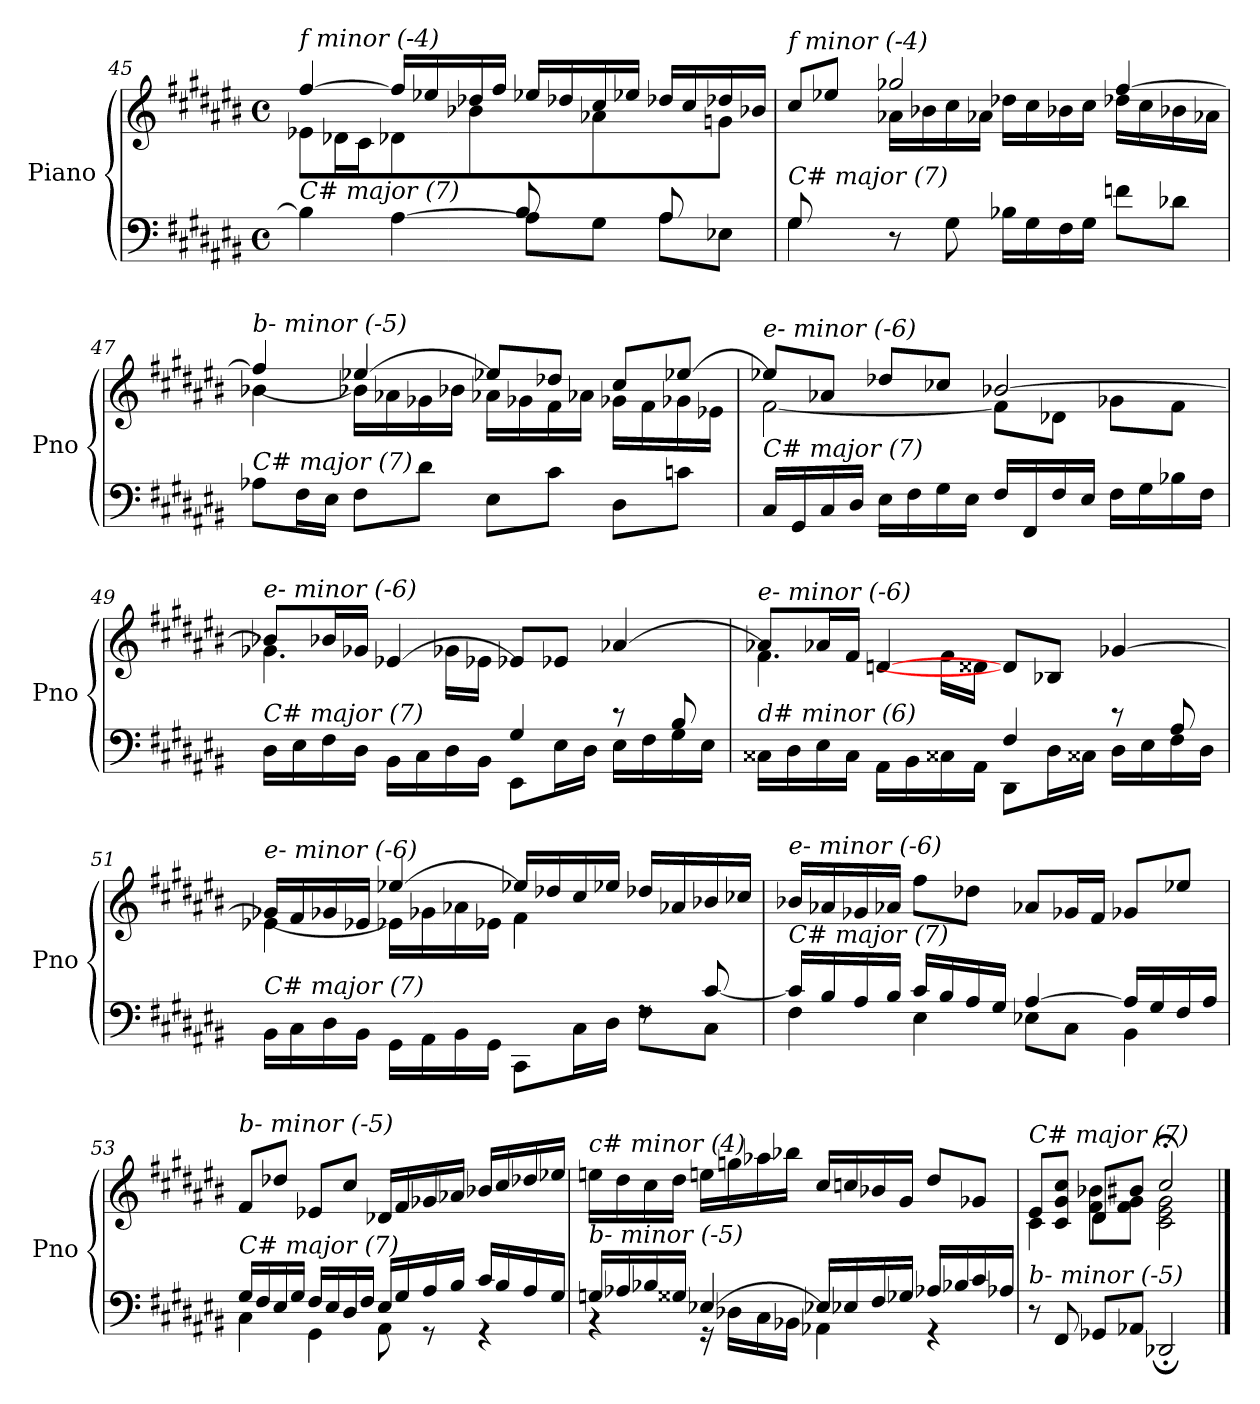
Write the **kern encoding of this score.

**kern	**kern
*part1	*part1
*staff2	*staff1
*I"Piano	*
*I'Pno	*
*clefF4	*clefG2
*k[f#c#g#d#a#e#b#]	*k[f#c#g#d#a#e#b#]
*M4/4	*M4/4
*met(c)	*met(c)
=45	=45
*^	*^
!	!	!LO:TX:i:t=f minor (-4)	!
!LO:TX:i:t=C# major (7)	!	!	!
4B#\]	2ryy	[4ff#i/	8e-Xi\L
.	.	.	16d-Xi\L
.	.	.	16c#i\JJ
[4A#\	.	16ff#i/LL]	8d-Xi\L
.	.	16ee-Xi/	.
.	.	16dd-Xi/	8b-Xi\J
.	.	16ff#i/JJ	.
8A#\L]	8B#/L	16ee-Xi/LL	8ryy
.	.	16dd-Xi/	.
8G#\J	8ryy	16cc#i/	8a-Xi\J
.	.	16ee-Xi/JJ	.
8A#\L	8A#/L	16dd-Xi/LL	8ryy
.	.	16cc#i/	.
8E-Xi\J	8ryy	16dd-Xi/	8gni\J
.	.	16b-Xi/JJ	.
!!LO:LB:g=z	!!
=46	=46	=46	=46
!	!	!LO:TX:i:t=f minor (-4)	!
!LO:TX:i:t=C# major (7)	!	!	!
8G#/L	4G#\	8cc#i/L	8ryy
2..ryy	.	8ee-Xi/J	16a-Xi\L
.	.	.	16gni\JJ
.	8r	2gg-Xi/	16a-Xi\LL
.	.	.	16b-Xi\
.	8G#\	.	16cc#i\
.	.	.	16a-Xi\JJ
.	16B-Xi\LL	.	16dd-Xi\LL
.	16G#\	.	16cc#i\
.	16F#\	.	16b-Xi\
.	16G#\JJ	.	16cc#i\JJ
.	8fni\L	[4ff#i/	16dd-Xi\LL
.	.	.	16cc#i\
.	8d-Xi\J	.	16b-Xi\
.	.	.	16a-Xi\JJ
*v	*v	*	*
=47	=47	=47
!	!LO:TX:i:t=b- minor (-5)	!
!LO:TX:i:t=C# major (7)	!	!
8A-Xi\L	4ff#i/]	[4b-Xi\
16F#\L	.	.
16E#\JJ	.	.
8F#\L	[4ee-Xi/	16b-Xi\LL]
.	.	16a-Xi\
8d#\J	.	16g-Xi\
.	.	16b-Xi\JJ
8E#\L	8ee-Xi/L]	16a-Xi\LL
.	.	16g-Xi\
8c#\J	8dd-Xi/J	16f#i\
.	.	16a-Xi\JJ
8D#\L	8cc#i/L	16g-Xi\LL
.	.	16f#i\
8cni\J	[8ee-Xi/J	16g-Xi\
.	.	16e-Xi\JJ
=48	=48	=48
!	!LO:TX:i:t=e- minor (-6)	!
!LO:TX:i:t=C# major (7)	!	!
16C#/LL	8ee-Xi/L]	[2f#i\
16GG#/	.	.
16C#/	8a-Xi/J	.
16D#/JJ	.	.
16E#\LL	8dd-Xi/L	.
16F#\	.	.
16G#\	8cc-Xi/J	.
16E#\JJ	.	.
16F#/LL	[2b-Xi/	8f#i\L]
16FF#/	.	.
16F#/	.	8d-Xi\J
16E#/JJ	.	.
16F#\LL	.	8g-Xi\L
16G#\	.	.
16B-Xi\	.	8f#i\J
16F#\JJ	.	.
!!LO:PB:g=z	!!
=49	=49	=49
*^	*	*
!	!	!LO:TX:i:t=e- minor (-6)	!
!LO:TX:i:t=C# major (7)	!	!	!
2ryy	16D#\LL	8b-Xi/L]	4.g-Xi\
.	16E#\	.	.
.	16F#\	16b-Xi/L	.
.	16D#\JJ	16g-Xi/JJ	.
.	16BB#\LL	[4e-Xi/	.
.	16C#\	.	.
.	16D#\	.	16g-Xi\LL
.	16BB#\JJ	.	16e-Xi\JJ
4G#/	8EE#\L	8e-Xi/L]	4ryy
.	16E#\L	8e-Xi/J	.
.	16D#\JJ	.	.
8ryy	16E#\LL	[4a-Xi/	8rBB
.	16F#\	.	.
8B#/	16G#\	.	8ryy
.	16E#\JJ	.	.
=50	=50	=50	=50
!	!	!LO:TX:i:t=e- minor (-6)	!
!LO:TX:i:t=d# minor (6)	!	!	!
2ryy	16C##X\LL	8a-Xi/L]	4.f#i\
.	16D#\	.	.
.	16E#\	16a-Xi/L	.
.	16C##\JJ	16f#i/JJ	.
.	16AA#\LL	[4dni/	.
.	16BB#\	.	.
.	16C##X\	.	16f#i\LL
.	16AA#\JJ	.	16d##Xi\JJ
4F#/	8DD#\L	8d##i/L]	4ryy
.	16D#\L	8B-Xi/J	.
.	16C##X\JJ	.	.
8ryy	16D#\LL	[4g-Xi/	8rBB
.	16E#\	.	.
8A#/	16F#\	.	8ryy
.	16D#\JJ	.	.
=51	=51	=51	=51
*	*^	*	*^
!	!	!	!LO:TX:i:t=e- minor (-6)	!	!
!LO:TX:i:t=C# major (7)	!	!	!	!	!
2.ryy	16BB#\LL	2.ryy	16g-Xi/LL]	[4e-Xi\	2.ryy
.	16C#\	.	16f#i/	.	.
.	16D#\	.	16g-Xi/	.	.
.	16BB#\JJ	.	16e-Xi/JJ	.	.
.	16GG#\LL	.	[4ee-Xi/	16e-Xi\LL]	.
.	16AA#\	.	.	16g-Xi\	.
.	16BB#\	.	.	16a-Xi\	.
.	16GG#\JJ	.	.	16e-Xi\JJ	.
.	8CC#\L	.	16ee-Xi/LL]	4f#i\	.
.	.	.	16dd-Xi/	.	.
.	16C#\L	.	16cc#i/	.	.
.	16D#\JJ	.	16ee-Xi/JJ	.	.
4ryy	8rF	8F#i\L	16dd-Xi/LL	4ryy	4ryy
.	.	.	16a-Xi/	.	.
.	[8c#/	8C#\J	16b-Xi/	.	.
.	.	.	16cc-Xi/JJ	.	.
*	*v	*v	*	*	*
*	*	*v	*v	*v
!!LO:LB:g=z
=52	=52	=52
!	!	!LO:TX:i:t=e- minor (-6)
!LO:TX:i:t=C# major (7)	!	!
16c#/LL]	4F#\	16b-Xi/LL
16B#/	.	16a-Xi/
16A#/	.	16g-Xi/
16B#/JJ	.	16a-Xi/JJ
16c#/LL	4E#\	8ff#i\L
16B#/	.	.
16A#/	.	8dd-Xi\J
16G#/JJ	.	.
[4A#/	8E-Xi\L	8a-Xi/L
.	8C#\J	16g-Xi/L
.	.	16f#i/JJ
16A#/LL]	4BB#\	8g-Xi/L
16G#/	.	.
16F#/	.	8ee-Xi/J
16A#/JJ	.	.
=53	=53	=53
!	!	!LO:TX:i:t=b- minor (-5)
!LO:TX:i:t=C# major (7)	!	!
16G#/LL	4C#\	8f#i/L
16F#/	.	.
16E#/	.	8dd-Xi/J
16G#/JJ	.	.
16F#/LL	4GG#\	8e-Xi/L
16E#/	.	.
16D#/	.	8cc#i/J
16F#/JJ	.	.
16E#/LL	8AA#\	16d-Xi/LL
16G#/	.	16f#i/
16A#/	8r	16g-Xi/
16B#/JJ	.	16a-Xi/JJ
16c#/LL	4r	16b-Xi/LL
16B#/	.	16cc#i/
16A#/	.	16dd-Xi/
16G#/JJ	.	16ee-Xi/JJ
!!LO:LB:g=z
=54	=54	=54
!	!	!LO:TX:i:t=c# minor (4)
!LO:TX:i:t=b- minor (-5)	!	!
16Gni/LL	4r	16een\LL
16A-Xi/	.	16dd#\
16B-Xi/	.	16cc#\
16G##i/JJ	.	16dd#\JJ
[4E-Xi/	16r	16een\LL
.	16D-Xi\LL	16ggni\
.	16C#i\	16aa-Xi\
.	16BB-Xi\JJ	16bb-Xi\JJ
16E-Xi/LL]	4AA-Xi\	16cc#/LL
16E-Xi/	.	16ccni/
16F#i/	.	16b-Xi/
16G-Xi/JJ	.	16g#/JJ
16A-Xi/LL	4r	8dd#/L
16B-Xi/	.	.
16c#i/	.	8g-Xi/J
16A-Xi/JJ	.	.
=55	=55	=55
*	*	*^
*	*	*	*^
!	!	!LO:TX:i:t=C# major (7)	!	!
!LO:TX:i:t=b- minor (-5)	!	!	!	!
4ryy	8r	8e#/L	4c#\	4ryy
.	8FF#i/	8c#/ 8g#/ 8cc#/J	.	.
4ryy	8GG-Xi/L	8d#/L	8f#\ 8b-Xi\L	4d#\
.	8AA-Xi/J	8b#/J	8f#\ 8g#\J	.
2ryy	2DD-X;i/	2cc#;</	2c#\ 2e#\ 2g#\	2ryy
*v	*v	*	*	*
*	*v	*v	*v
==	==
*-	*-
